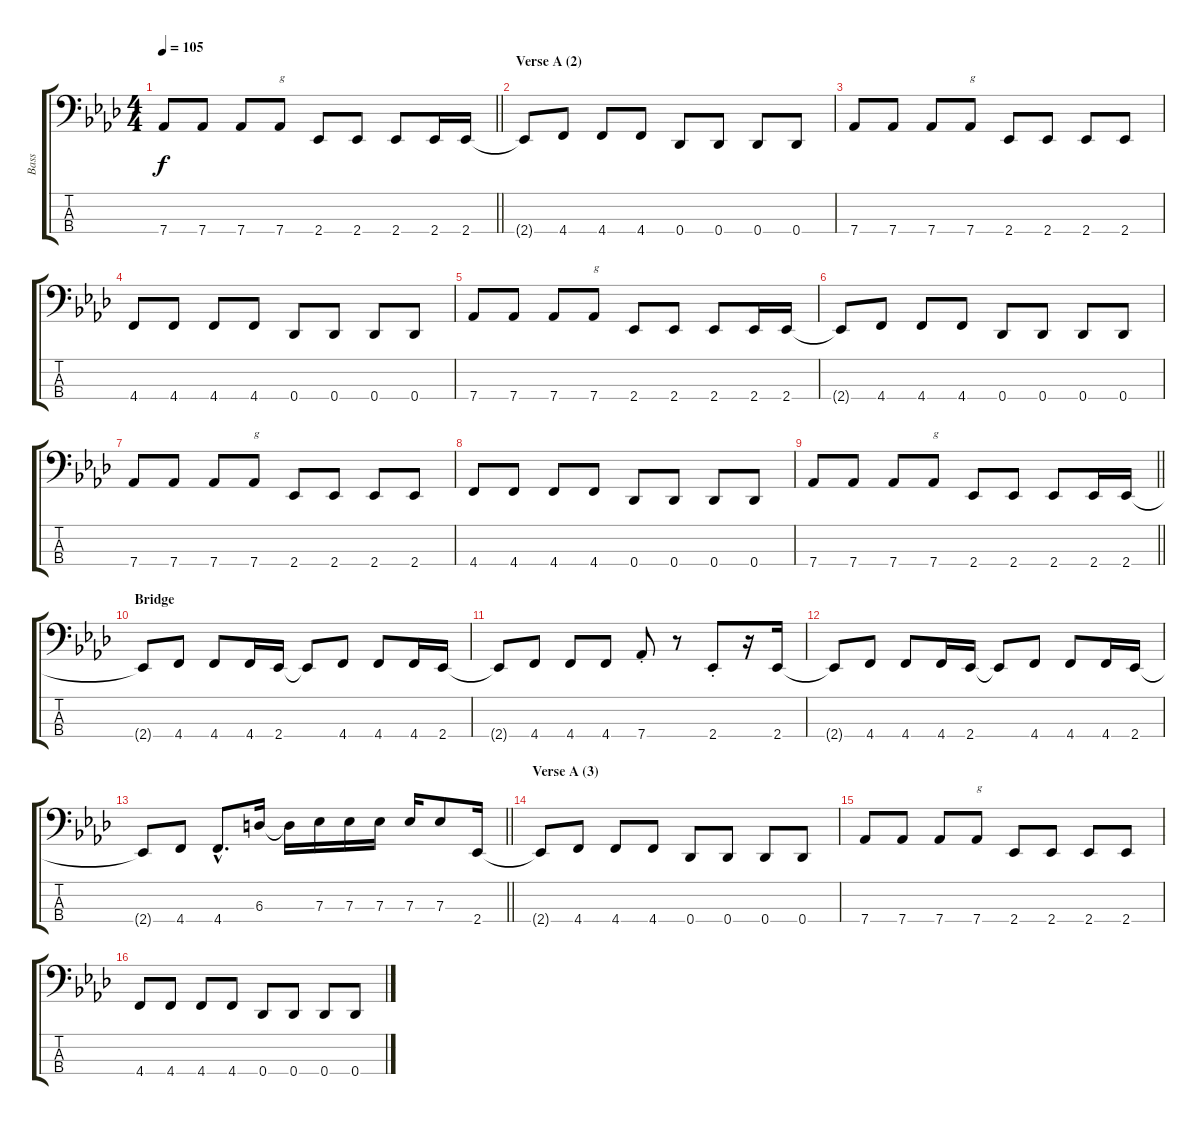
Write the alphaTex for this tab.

\track ("Bass" "Bass") {instrument electricbasspick}
\staff {score tabs}
\tuning (Gb2 Db2 Ab1 Db1) {hide}
\ts (4 4)
\tempo 105
\clef f4
\barLineRight lightlight
\ks fminor
7.4.8{dy f} 7.4.8 7.4.8 7.4.8{txt "g"} 2.4.8 2.4.8 2.4.8 2.4.16 2.4.16 |
\section ("" "Verse A (2)")
2.4{t}.8 4.4.8 4.4.8 4.4.8 0.4.8 0.4.8 0.4.8 0.4.8 |
7.4.8 7.4.8 7.4.8 7.4.8{txt "g"} 2.4.8 2.4.8 2.4.8 2.4.8 |
4.4.8 4.4.8 4.4.8 4.4.8 0.4.8 0.4.8 0.4.8 0.4.8 |
7.4.8 7.4.8 7.4.8 7.4.8{txt "g"} 2.4.8 2.4.8 2.4.8 2.4.16 2.4.16 |
2.4{t}.8 4.4.8 4.4.8 4.4.8 0.4.8 0.4.8 0.4.8 0.4.8 |
7.4.8 7.4.8 7.4.8 7.4.8{txt "g"} 2.4.8 2.4.8 2.4.8 2.4.8 |
4.4.8 4.4.8 4.4.8 4.4.8 0.4.8 0.4.8 0.4.8 0.4.8 |
\barLineRight lightlight
7.4.8 7.4.8 7.4.8 7.4.8{txt "g"} 2.4.8 2.4.8 2.4.8 2.4.16 2.4.16 |
\section ("" "Bridge")
2.4{t}.8 4.4.8 4.4.8 4.4.16 2.4.16 2.4{t}.8 4.4.8 4.4.8 4.4.16 2.4.16 |
2.4{t}.8 4.4.8 4.4.8 4.4.8 7.4{st}.8 r.8 2.4{st}.8 r.16 2.4.16 |
2.4{t}.8 4.4.8 4.4.8 4.4.16 2.4.16 2.4{t}.8 4.4.8 4.4.8 4.4.16 2.4.16 |
\barLineRight lightlight
2.4{t}.8 4.4.8 4.4{hac}.8{d} 6.3.16 6.3{t}.16 7.3.16 7.3.16 7.3.16 7.3.16 7.3.8 2.4.16 |
\section ("" "Verse A (3)")
2.4{t}.8 4.4.8 4.4.8 4.4.8 0.4.8 0.4.8 0.4.8 0.4.8 |
7.4.8 7.4.8 7.4.8 7.4.8{txt "g"} 2.4.8 2.4.8 2.4.8 2.4.8 |
4.4.8 4.4.8 4.4.8 4.4.8 0.4.8 0.4.8 0.4.8 0.4.8
